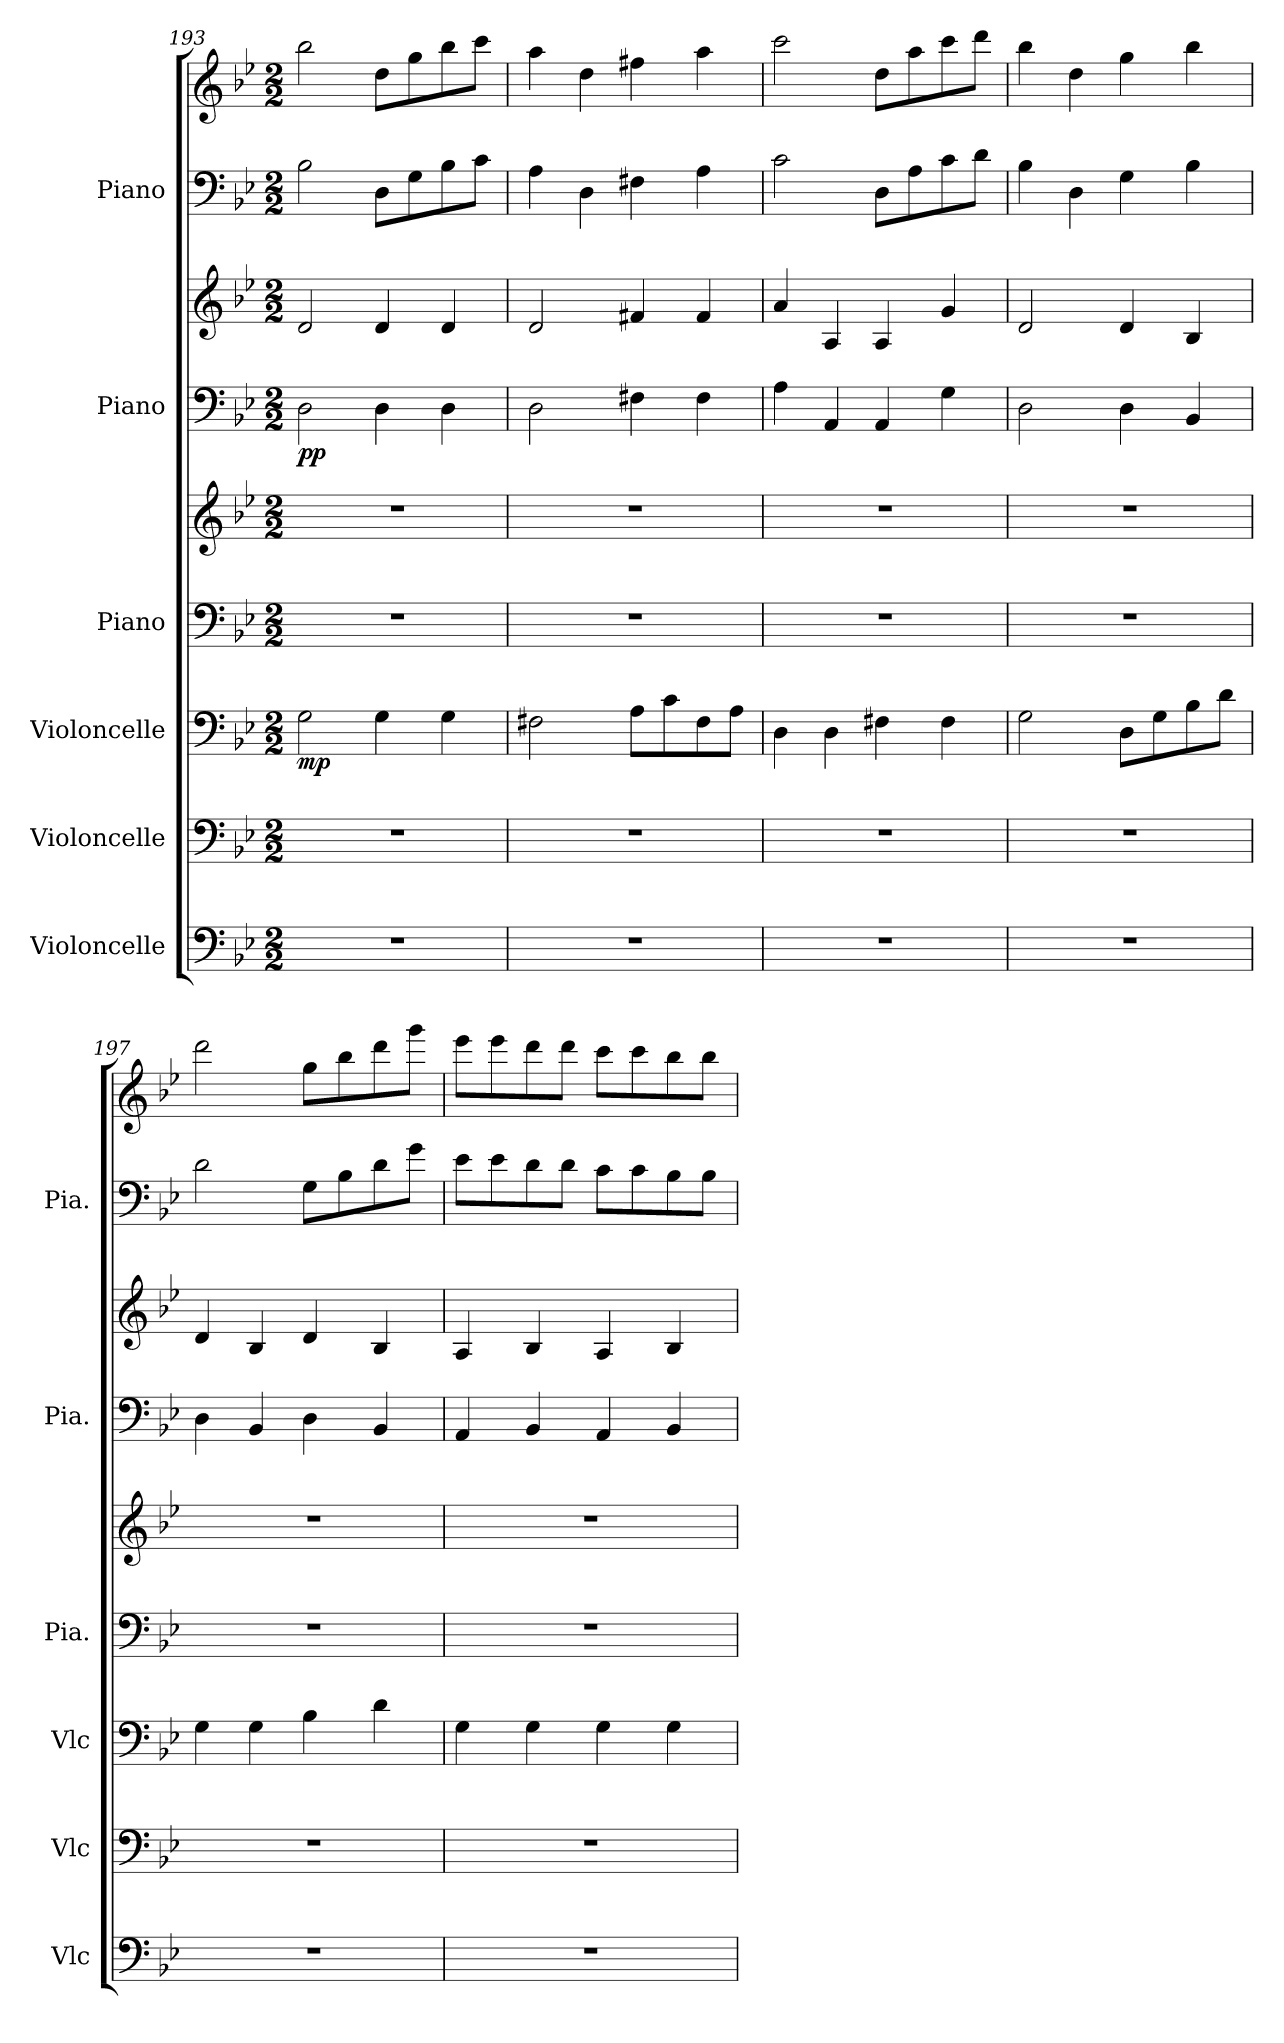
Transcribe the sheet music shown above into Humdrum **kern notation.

**kern	**kern	**kern	**dynam	**kern	**kern	**kern	**kern	**dynam	**kern	**kern	**dynam
*part6	*part5	*part4	*part4	*part3	*part3	*part2	*part2	*part2	*part1	*part1	*part1
*staff9	*staff8	*staff7	*staff7	*staff6	*staff5	*staff4	*staff3	*staff3/4	*staff2	*staff1	*staff1/2
*I"Violoncelle	*I"Violoncelle	*I"Violoncelle	*	*I"Piano	*	*I"Piano	*	*	*I"Piano	*	*
*I'Vlc	*I'Vlc	*I'Vlc	*	*I'Pia.	*	*I'Pia.	*	*	*I'Pia.	*	*
!!LO:PB:g=z
*clefF4	*clefF4	*clefF4	*	*clefF4	*clefG2	*clefF4	*clefG2	*	*clefF4	*clefG2	*
*k[b-e-]	*k[b-e-]	*k[b-e-]	*	*k[b-e-]	*k[b-e-]	*k[b-e-]	*k[b-e-]	*	*k[b-e-]	*k[b-e-]	*
*M2/2	*M2/2	*M2/2	*	*M2/2	*M2/2	*M2/2	*M2/2	*	*M2/2	*M2/2	*
=193	=193	=193	=193	=193	=193	=193	=193	=193	=193	=193	=193
!	!	!	!LO:DY:b	!	!	!	!	!LO:DY:b=2	!	!	!
!	!	!	!	!	!	!	!	!LO:DY:n=1:b	!	!	!LO:DY:b=2
!	!	!	!	!	!	!	!	!	!	!	!LO:DY:n=1:b
1r	1r	2G\	mp	1r	1r	2D\	2d/	p p	2B-\	2bb-\	mp mp
.	.	4G\	.	.	.	4D\	4d/	.	8D\L	8dd\L	.
.	.	.	.	.	.	.	.	.	8G\	8gg\	.
.	.	4G\	.	.	.	4D\	4d/	.	8B-\	8bb-\	.
.	.	.	.	.	.	.	.	.	8c\J	8ccc\J	.
=194	=194	=194	=194	=194	=194	=194	=194	=194	=194	=194	=194
1r	1r	2F#X\	.	1r	1r	2D\	2d/	.	4A\	4aa\	.
.	.	.	.	.	.	.	.	.	4D\	4dd\	.
.	.	8A\L	.	.	.	4F#X\	4f#X/	.	4F#X\	4ff#X\	.
.	.	8c\	.	.	.	.	.	.	.	.	.
.	.	8F#\	.	.	.	4F#\	4f#/	.	4A\	4aa\	.
.	.	8A\J	.	.	.	.	.	.	.	.	.
=195	=195	=195	=195	=195	=195	=195	=195	=195	=195	=195	=195
1r	1r	4D\	.	1r	1r	4A\	4a/	.	2c\	2ccc\	.
.	.	4D\	.	.	.	4AA/	4A/	.	.	.	.
.	.	4F#X\	.	.	.	4AA/	4A/	.	8D\L	8dd\L	.
.	.	.	.	.	.	.	.	.	8A\	8aa\	.
.	.	4F#\	.	.	.	4G\	4g/	.	8c\	8ccc\	.
.	.	.	.	.	.	.	.	.	8d\J	8ddd\J	.
=196	=196	=196	=196	=196	=196	=196	=196	=196	=196	=196	=196
1r	1r	2G\	.	1r	1r	2D\	2d/	.	4B-\	4bb-\	.
.	.	.	.	.	.	.	.	.	4D\	4dd\	.
.	.	8D\L	.	.	.	4D\	4d/	.	4G\	4gg\	.
.	.	8G\	.	.	.	.	.	.	.	.	.
.	.	8B-\	.	.	.	4BB-/	4B-/	.	4B-\	4bb-\	.
.	.	8d\J	.	.	.	.	.	.	.	.	.
=197	=197	=197	=197	=197	=197	=197	=197	=197	=197	=197	=197
1r	1r	4G\	.	1r	1r	4D\	4d/	.	2d\	2ddd\	.
.	.	4G\	.	.	.	4BB-/	4B-/	.	.	.	.
.	.	4B-\	.	.	.	4D\	4d/	.	8G\L	8gg\L	.
.	.	.	.	.	.	.	.	.	8B-\	8bb-\	.
.	.	4d\	.	.	.	4BB-/	4B-/	.	8d\	8ddd\	.
.	.	.	.	.	.	.	.	.	8g\J	8ggg\J	.
!!LO:PB:g=z
=198	=198	=198	=198	=198	=198	=198	=198	=198	=198	=198	=198
1r	1r	4G\	.	1r	1r	4AA/	4A/	.	8e-\L	8eee-\L	.
.	.	.	.	.	.	.	.	.	8e-\	8eee-\	.
.	.	4G\	.	.	.	4BB-/	4B-/	.	8d\	8ddd\	.
.	.	.	.	.	.	.	.	.	8d\J	8ddd\J	.
.	.	4G\	.	.	.	4AA/	4A/	.	8c\L	8ccc\L	.
.	.	.	.	.	.	.	.	.	8c\	8ccc\	.
.	.	4G\	.	.	.	4BB-/	4B-/	.	8B-\	8bb-\	.
.	.	.	.	.	.	.	.	.	8B-\J	8bb-\J	.
=	=	=	=	=	=	=	=	=	=	=	=
*-	*-	*-	*-	*-	*-	*-	*-	*-	*-	*-	*-
